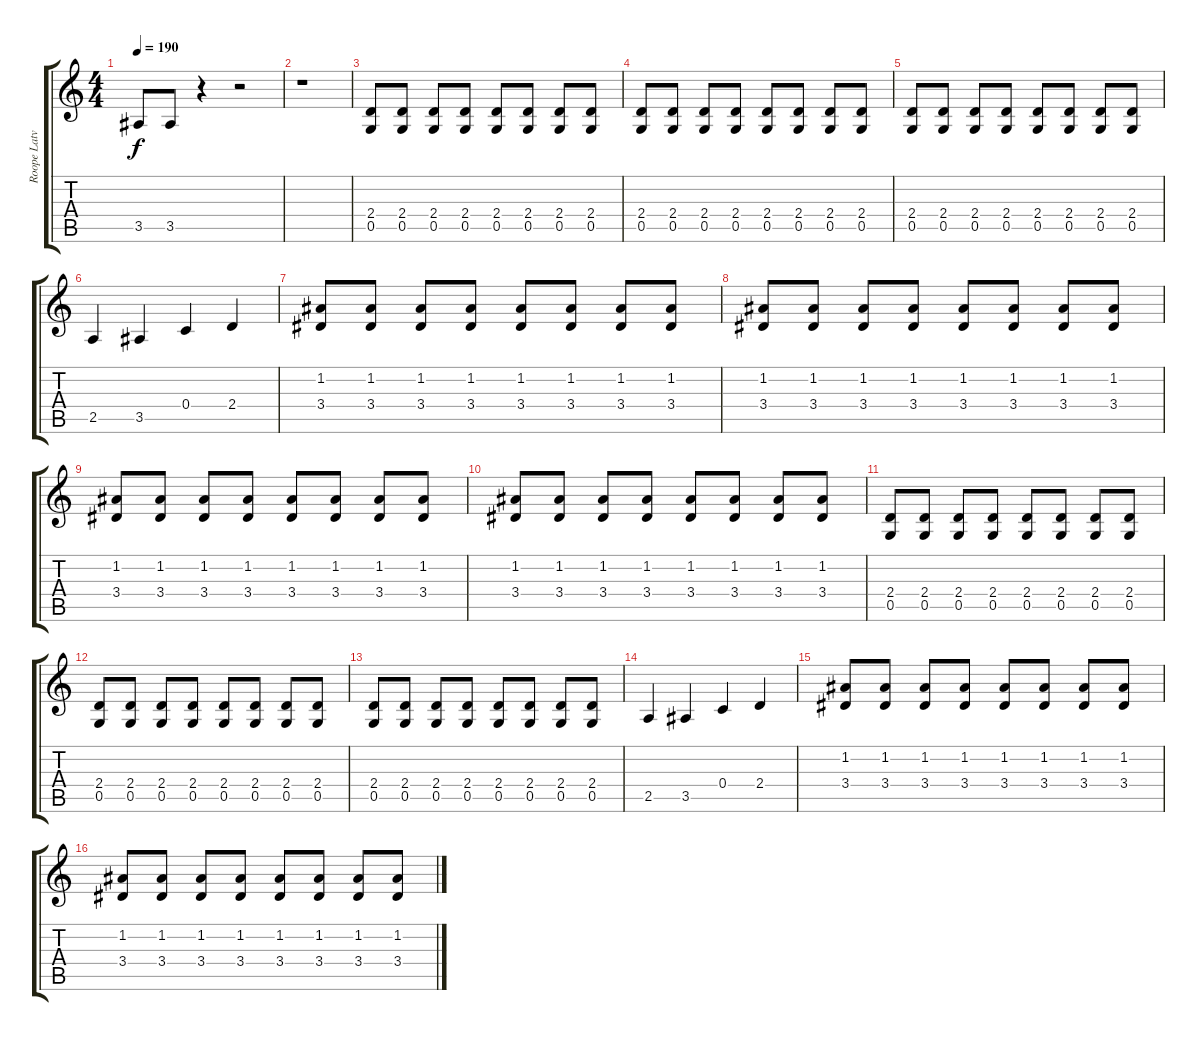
\track ("Roope Latvala" "Roope Latv") {instrument overdrivenguitar}
\staff {score tabs}
\tuning (D4 A3 F3 C3 G2 D2) {hide}
\ts (4 4)
\tempo 190
\clef g2
\ks c
3.5.8{dy f} 3.5.8 r.4 r.2 |
r.1 |
(2.4 0.5).8 (2.4 0.5).8 (2.4 0.5).8 (2.4 0.5).8 (2.4 0.5).8 (2.4 0.5).8 (2.4 0.5).8 (2.4 0.5).8 |
(2.4 0.5).8 (2.4 0.5).8 (2.4 0.5).8 (2.4 0.5).8 (2.4 0.5).8 (2.4 0.5).8 (2.4 0.5).8 (2.4 0.5).8 |
(2.4 0.5).8 (2.4 0.5).8 (2.4 0.5).8 (2.4 0.5).8 (2.4 0.5).8 (2.4 0.5).8 (2.4 0.5).8 (2.4 0.5).8 |
2.5.4 3.5.4 0.4.4 2.4.4 |
(1.2 3.4).8 (1.2 3.4).8 (1.2 3.4).8 (1.2 3.4).8 (1.2 3.4).8 (1.2 3.4).8 (1.2 3.4).8 (1.2 3.4).8 |
(1.2 3.4).8 (1.2 3.4).8 (1.2 3.4).8 (1.2 3.4).8 (1.2 3.4).8 (1.2 3.4).8 (1.2 3.4).8 (1.2 3.4).8 |
(1.2 3.4).8 (1.2 3.4).8 (1.2 3.4).8 (1.2 3.4).8 (1.2 3.4).8 (1.2 3.4).8 (1.2 3.4).8 (1.2 3.4).8 |
(1.2 3.4).8 (1.2 3.4).8 (1.2 3.4).8 (1.2 3.4).8 (1.2 3.4).8 (1.2 3.4).8 (1.2 3.4).8 (1.2 3.4).8 |
(2.4 0.5).8 (2.4 0.5).8 (2.4 0.5).8 (2.4 0.5).8 (2.4 0.5).8 (2.4 0.5).8 (2.4 0.5).8 (2.4 0.5).8 |
(2.4 0.5).8 (2.4 0.5).8 (2.4 0.5).8 (2.4 0.5).8 (2.4 0.5).8 (2.4 0.5).8 (2.4 0.5).8 (2.4 0.5).8 |
(2.4 0.5).8 (2.4 0.5).8 (2.4 0.5).8 (2.4 0.5).8 (2.4 0.5).8 (2.4 0.5).8 (2.4 0.5).8 (2.4 0.5).8 |
2.5.4 3.5.4 0.4.4 2.4.4 |
(1.2 3.4).8 (1.2 3.4).8 (1.2 3.4).8 (1.2 3.4).8 (1.2 3.4).8 (1.2 3.4).8 (1.2 3.4).8 (1.2 3.4).8 |
(1.2 3.4).8 (1.2 3.4).8 (1.2 3.4).8 (1.2 3.4).8 (1.2 3.4).8 (1.2 3.4).8 (1.2 3.4).8 (1.2 3.4).8
